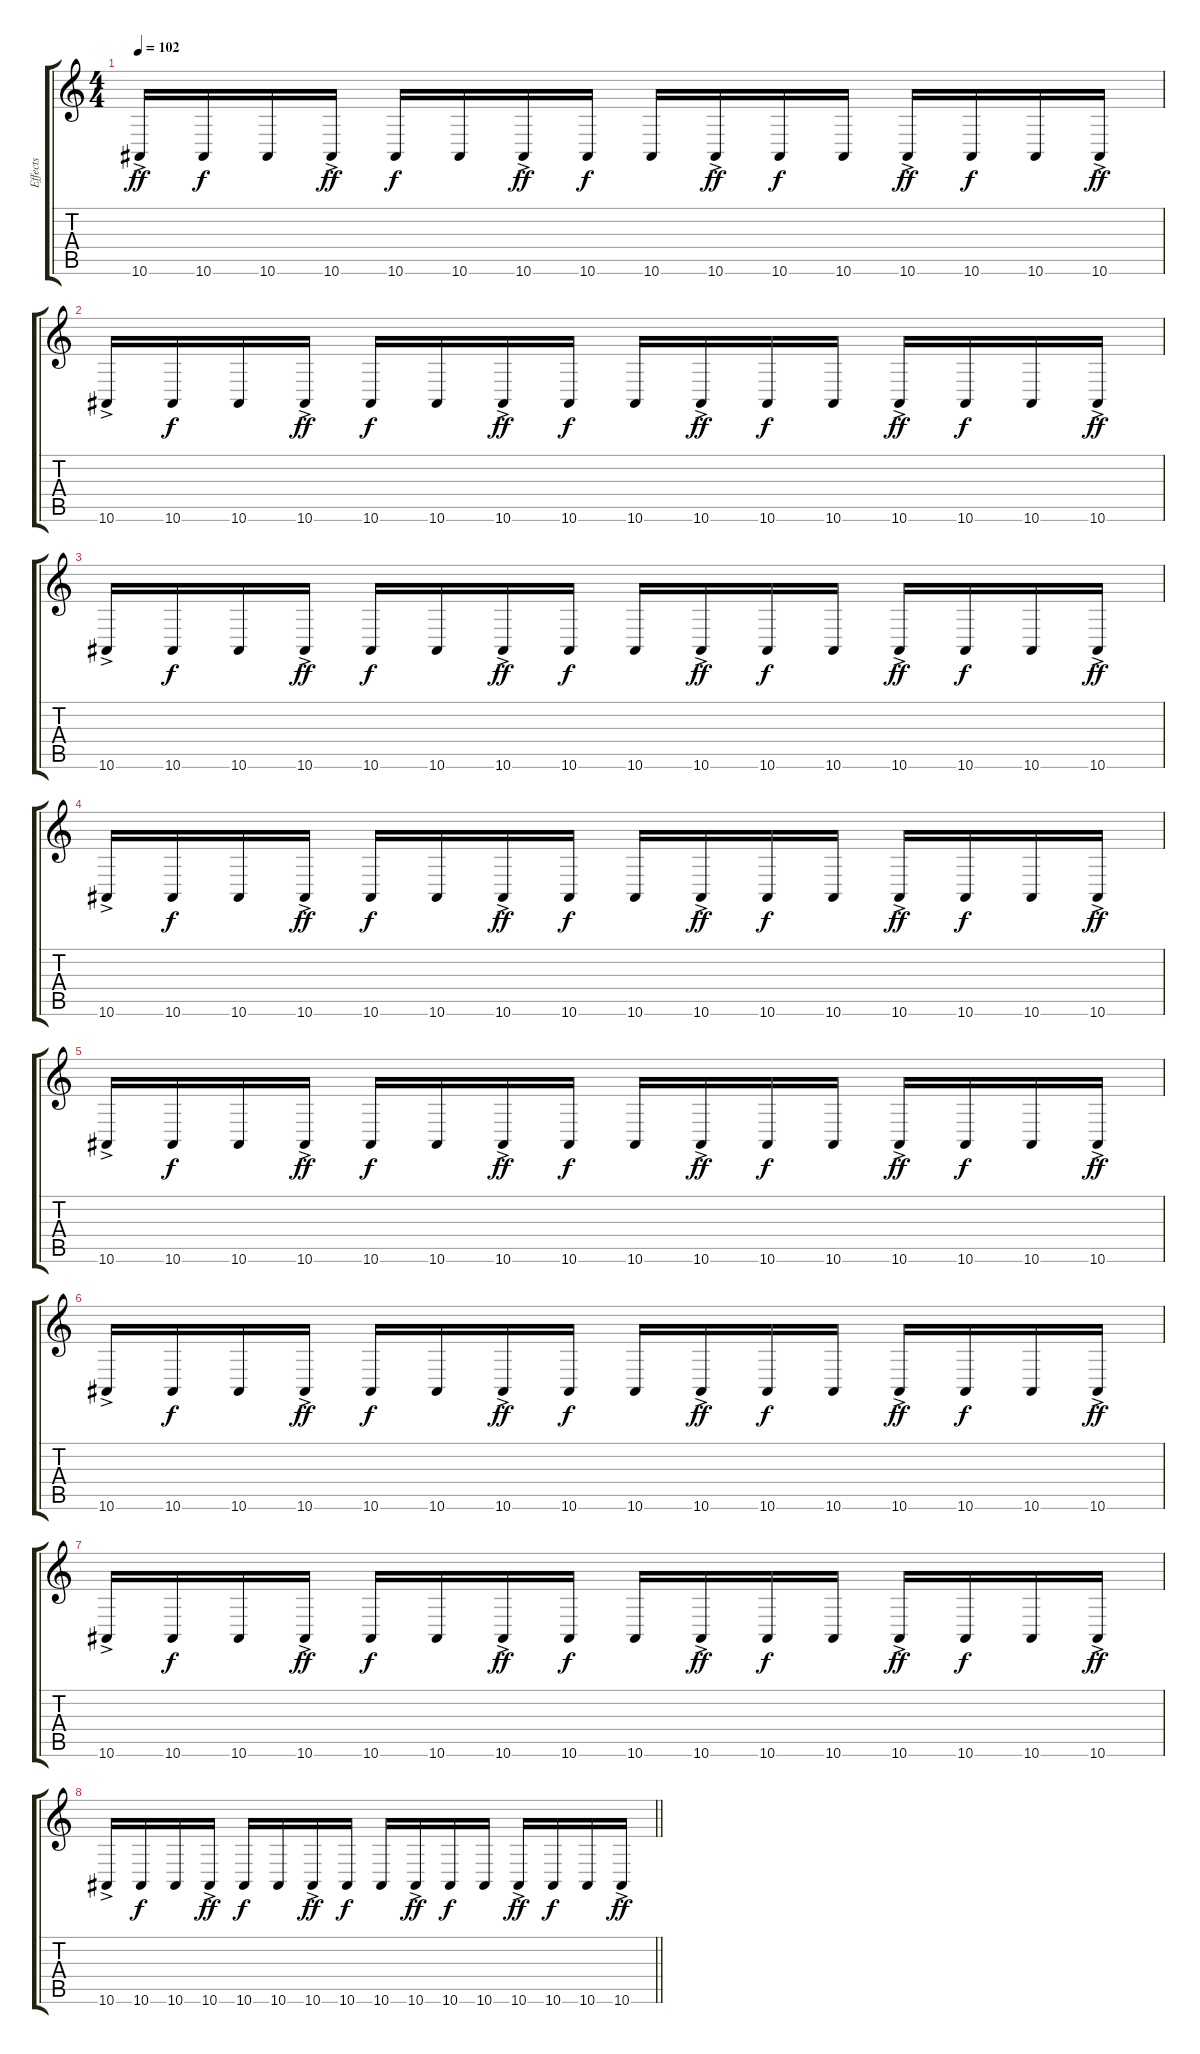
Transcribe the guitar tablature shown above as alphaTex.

\track ("Effects" "Effects") {instrument pad3polysynth}
\staff {score tabs}
\tuning (D4 A3 F3 C3 G2 C2) {hide}
\ts (4 4)
\tempo 102
\clef g2
\ks c
10.6{ac}.16{dy ff} 10.6.16{dy f} 10.6.16 10.6{ac}.16{dy ff} 10.6.16{dy f} 10.6.16 10.6{ac}.16{dy ff} 10.6.16{dy f} 10.6.16 10.6{ac}.16{dy ff} 10.6.16{dy f} 10.6.16 10.6{ac}.16{dy ff} 10.6.16{dy f} 10.6.16 10.6{ac}.16{dy ff} |
10.6{ac}.16 10.6.16{dy f} 10.6.16 10.6{ac}.16{dy ff} 10.6.16{dy f} 10.6.16 10.6{ac}.16{dy ff} 10.6.16{dy f} 10.6.16 10.6{ac}.16{dy ff} 10.6.16{dy f} 10.6.16 10.6{ac}.16{dy ff} 10.6.16{dy f} 10.6.16 10.6{ac}.16{dy ff} |
10.6{ac}.16 10.6.16{dy f} 10.6.16 10.6{ac}.16{dy ff} 10.6.16{dy f} 10.6.16 10.6{ac}.16{dy ff} 10.6.16{dy f} 10.6.16 10.6{ac}.16{dy ff} 10.6.16{dy f} 10.6.16 10.6{ac}.16{dy ff} 10.6.16{dy f} 10.6.16 10.6{ac}.16{dy ff} |
10.6{ac}.16 10.6.16{dy f} 10.6.16 10.6{ac}.16{dy ff} 10.6.16{dy f} 10.6.16 10.6{ac}.16{dy ff} 10.6.16{dy f} 10.6.16 10.6{ac}.16{dy ff} 10.6.16{dy f} 10.6.16 10.6{ac}.16{dy ff} 10.6.16{dy f} 10.6.16 10.6{ac}.16{dy ff} |
10.6{ac}.16 10.6.16{dy f} 10.6.16 10.6{ac}.16{dy ff} 10.6.16{dy f} 10.6.16 10.6{ac}.16{dy ff} 10.6.16{dy f} 10.6.16 10.6{ac}.16{dy ff} 10.6.16{dy f} 10.6.16 10.6{ac}.16{dy ff} 10.6.16{dy f} 10.6.16 10.6{ac}.16{dy ff} |
10.6{ac}.16 10.6.16{dy f} 10.6.16 10.6{ac}.16{dy ff} 10.6.16{dy f} 10.6.16 10.6{ac}.16{dy ff} 10.6.16{dy f} 10.6.16 10.6{ac}.16{dy ff} 10.6.16{dy f} 10.6.16 10.6{ac}.16{dy ff} 10.6.16{dy f} 10.6.16 10.6{ac}.16{dy ff} |
10.6{ac}.16 10.6.16{dy f} 10.6.16 10.6{ac}.16{dy ff} 10.6.16{dy f} 10.6.16 10.6{ac}.16{dy ff} 10.6.16{dy f} 10.6.16 10.6{ac}.16{dy ff} 10.6.16{dy f} 10.6.16 10.6{ac}.16{dy ff} 10.6.16{dy f} 10.6.16 10.6{ac}.16{dy ff} |
\barLineRight lightlight
10.6{ac}.16 10.6.16{dy f} 10.6.16 10.6{ac}.16{dy ff} 10.6.16{dy f} 10.6.16 10.6{ac}.16{dy ff} 10.6.16{dy f} 10.6.16 10.6{ac}.16{dy ff} 10.6.16{dy f} 10.6.16 10.6{ac}.16{dy ff} 10.6.16{dy f} 10.6.16 10.6{ac}.16{dy ff}
